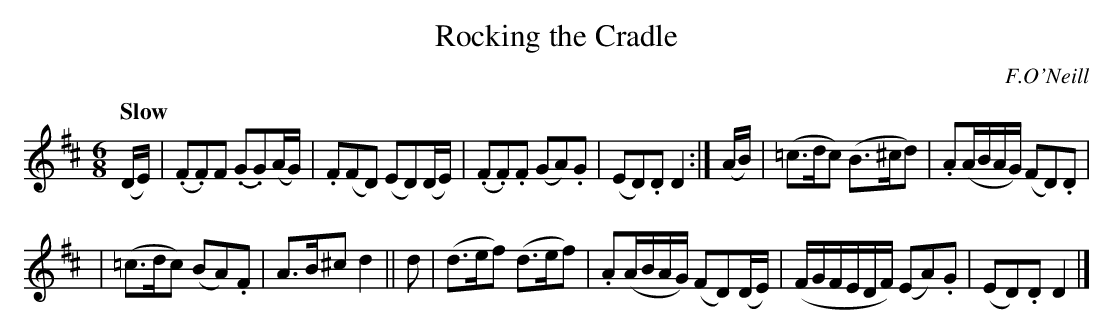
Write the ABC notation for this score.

X:1
T: Rocking the Cradle
Q: 80
O: F.O'Neill
Q: "Slow"
M: 6/8
L: 1/8
K: D
(D/E/) \
| (.F.F)F (.G.G)(A/G/) | .F(FD) (ED)(D/E/) \
| (.F.F).F (GA).G | (ED).D D2 :| (A/B/) \
| (=c>dc) (B>^cd) | .A(A/B/A/G/) (FD).D |
| (=c>dc) (BA).F | A>B^c d2 || d \
| (d>ef) (d>ef) | .A(A/B/A/G/) (FD)(D/E/) \
| (F/G/F/E/D/F/) (EA).G | (ED).D D2 |]
